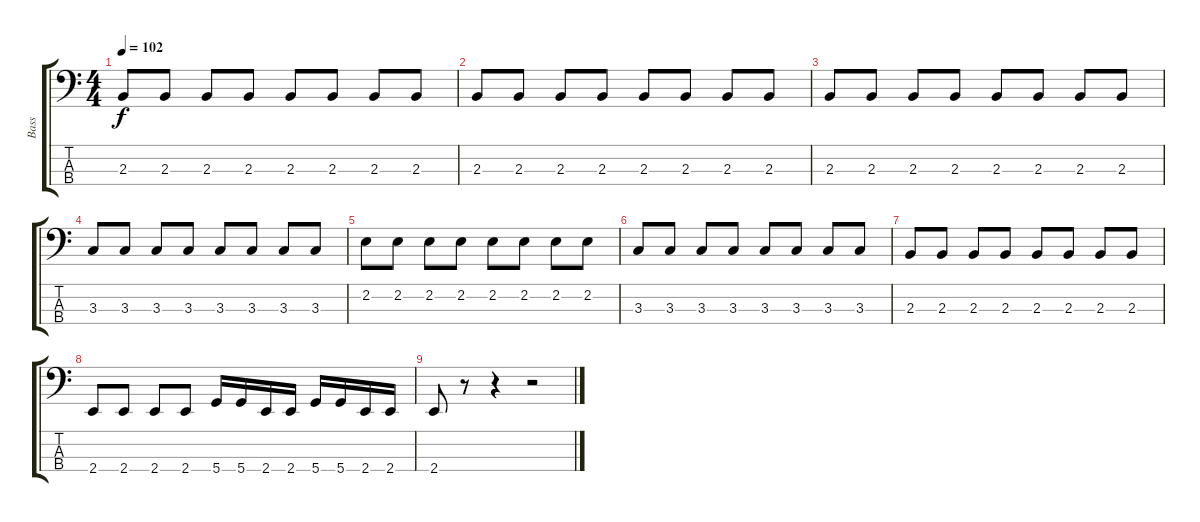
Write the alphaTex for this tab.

\track ("Bass" "Bass") {instrument electricbasspick}
\staff {score tabs}
\tuning (G2 D2 A1 D1) {hide}
\ts (4 4)
\tempo 102
\clef f4
\ks c
2.3.8{dy f} 2.3.8 2.3.8 2.3.8 2.3.8 2.3.8 2.3.8 2.3.8 |
2.3.8 2.3.8 2.3.8 2.3.8 2.3.8 2.3.8 2.3.8 2.3.8 |
2.3.8 2.3.8 2.3.8 2.3.8 2.3.8 2.3.8 2.3.8 2.3.8 |
3.3.8 3.3.8 3.3.8 3.3.8 3.3.8 3.3.8 3.3.8 3.3.8 |
2.2.8 2.2.8 2.2.8 2.2.8 2.2.8 2.2.8 2.2.8 2.2.8 |
3.3.8 3.3.8 3.3.8 3.3.8 3.3.8 3.3.8 3.3.8 3.3.8 |
2.3.8 2.3.8 2.3.8 2.3.8 2.3.8 2.3.8 2.3.8 2.3.8 |
2.4.8 2.4.8 2.4.8 2.4.8 5.4.16 5.4.16 2.4.16 2.4.16 5.4.16 5.4.16 2.4.16 2.4.16 |
2.4.8 r.8 r.4 r.2
